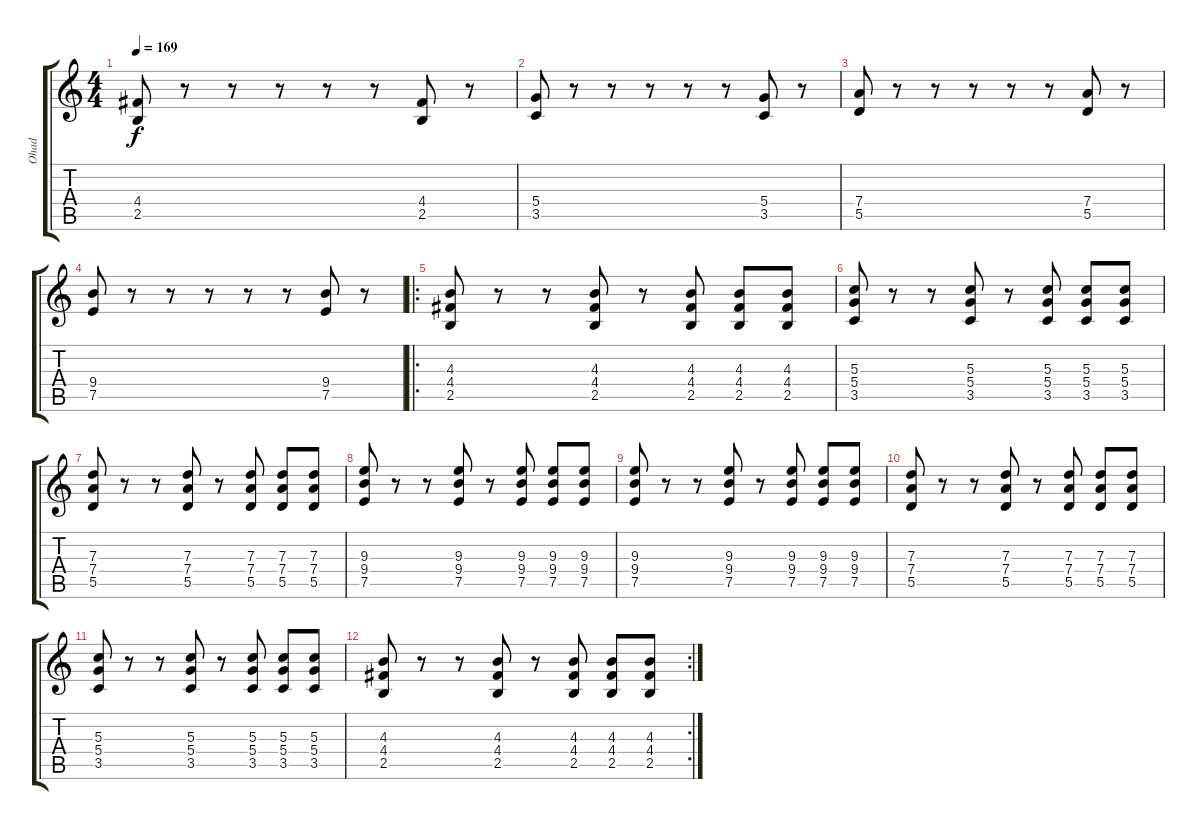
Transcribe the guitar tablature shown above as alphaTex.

\track ("Ohad" "Ohad") {instrument distortionguitar}
\staff {score tabs}
\tuning (E4 B3 G3 D3 A2 E2) {hide}
\ts (4 4)
\tempo 169
\clef g2
\ks c
(4.4 2.5).8{dy f} r.8 r.8 r.8 r.8 r.8 (4.4 2.5).8 r.8 |
(5.4 3.5).8 r.8 r.8 r.8 r.8 r.8 (5.4 3.5).8 r.8 |
(7.4 5.5).8 r.8 r.8 r.8 r.8 r.8 (7.4 5.5).8 r.8 |
(9.4 7.5).8 r.8 r.8 r.8 r.8 r.8 (9.4 7.5).8 r.8 |
\ro
(4.3 4.4 2.5).8 r.8 r.8 (4.3 4.4 2.5).8 r.8 (4.3 4.4 2.5).8 (4.3 4.4 2.5).8 (4.3 4.4 2.5).8 |
(5.3 5.4 3.5).8 r.8 r.8 (5.3 5.4 3.5).8 r.8 (5.3 5.4 3.5).8 (5.3 5.4 3.5).8 (5.3 5.4 3.5).8 |
(7.3 7.4 5.5).8 r.8 r.8 (7.3 7.4 5.5).8 r.8 (7.3 7.4 5.5).8 (7.3 7.4 5.5).8 (7.3 7.4 5.5).8 |
(9.3 9.4 7.5).8 r.8 r.8 (9.3 9.4 7.5).8 r.8 (9.3 9.4 7.5).8 (9.3 9.4 7.5).8 (9.3 9.4 7.5).8 |
(9.3 9.4 7.5).8 r.8 r.8 (9.3 9.4 7.5).8 r.8 (9.3 9.4 7.5).8 (9.3 9.4 7.5).8 (9.3 9.4 7.5).8 |
(7.3 7.4 5.5).8 r.8 r.8 (7.3 7.4 5.5).8 r.8 (7.3 7.4 5.5).8 (7.3 7.4 5.5).8 (7.3 7.4 5.5).8 |
(5.3 5.4 3.5).8 r.8 r.8 (5.3 5.4 3.5).8 r.8 (5.3 5.4 3.5).8 (5.3 5.4 3.5).8 (5.3 5.4 3.5).8 |
\rc 2
(4.3 4.4 2.5).8 r.8 r.8 (4.3 4.4 2.5).8 r.8 (4.3 4.4 2.5).8 (4.3 4.4 2.5).8 (4.3 4.4 2.5).8
